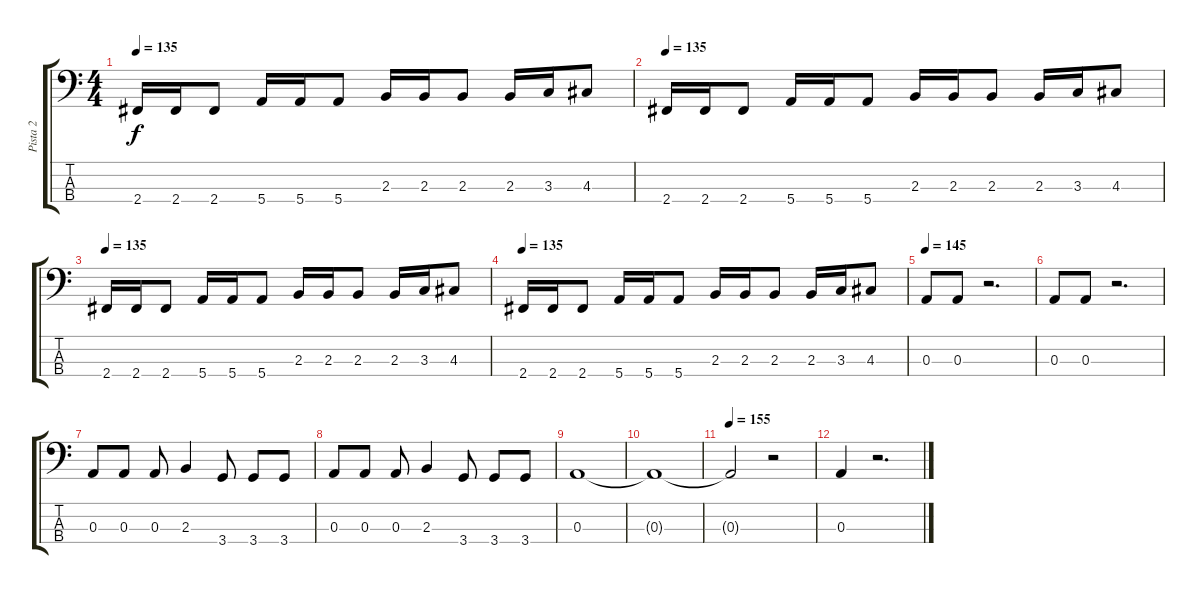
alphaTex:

\track ("Pista 2" "Pista 2") {instrument electricbasspick}
\staff {score tabs}
\tuning (G2 D2 A1 E1) {hide}
\ts (4 4)
\tempo 135
\clef f4
\ks c
2.4.16{dy f} 2.4.16 2.4.8 5.4.16 5.4.16 5.4.8 2.3.16 2.3.16 2.3.8 2.3.16 3.3.16 4.3.8 |
\tempo 135
2.4.16 2.4.16 2.4.8 5.4.16 5.4.16 5.4.8 2.3.16 2.3.16 2.3.8 2.3.16 3.3.16 4.3.8 |
\tempo 135
2.4.16 2.4.16 2.4.8 5.4.16 5.4.16 5.4.8 2.3.16 2.3.16 2.3.8 2.3.16 3.3.16 4.3.8 |
\tempo 135
2.4.16 2.4.16 2.4.8 5.4.16 5.4.16 5.4.8 2.3.16 2.3.16 2.3.8 2.3.16 3.3.16 4.3.8 |
\tempo 145
0.3.8 0.3.8 r.2{d} |
0.3.8 0.3.8 r.2{d} |
0.3.8 0.3.8 0.3.8 2.3.4 3.4.8 3.4.8 3.4.8 |
0.3.8 0.3.8 0.3.8 2.3.4 3.4.8 3.4.8 3.4.8 |
0.3.1 |
0.3{t}.1 |
\tempo 155
0.3{t}.2 r.2 |
0.3.4 r.2{d}
